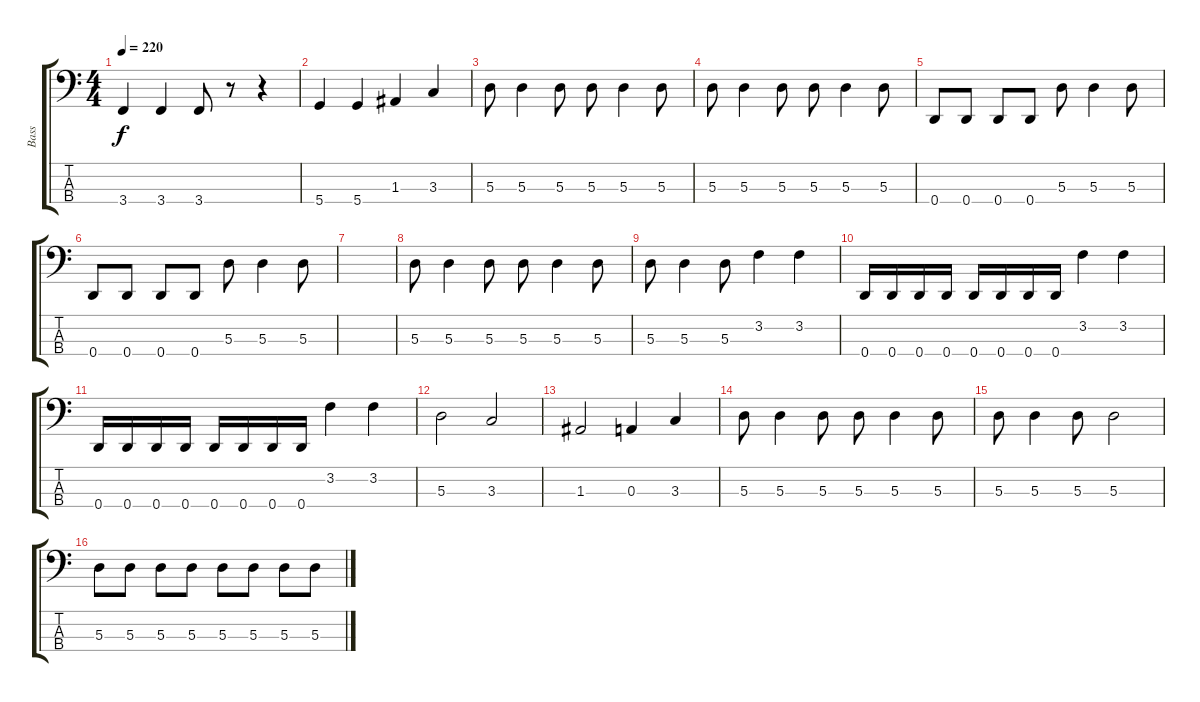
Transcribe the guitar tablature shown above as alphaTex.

\track ("Bass" "Bass") {instrument electricbasspick}
\staff {score tabs}
\tuning (G2 D2 A1 D1) {hide}
\ts (4 4)
\tempo 220
\clef f4
\ks c
3.4.4{dy f} 3.4.4 3.4.8 r.8 r.4 |
5.4.4 5.4.4 1.3.4 3.3.4 |
5.3.8 5.3.4 5.3.8 5.3.8 5.3.4 5.3.8 |
5.3.8 5.3.4 5.3.8 5.3.8 5.3.4 5.3.8 |
0.4.8 0.4.8 0.4.8 0.4.8 5.3.8 5.3.4 5.3.8 |
0.4.8 0.4.8 0.4.8 0.4.8 5.3.8 5.3.4 5.3.8 |
|
5.3.8 5.3.4 5.3.8 5.3.8 5.3.4 5.3.8 |
5.3.8 5.3.4 5.3.8 3.2.4 3.2.4 |
0.4.16 0.4.16 0.4.16 0.4.16 0.4.16 0.4.16 0.4.16 0.4.16 3.2.4 3.2.4 |
0.4.16 0.4.16 0.4.16 0.4.16 0.4.16 0.4.16 0.4.16 0.4.16 3.2.4 3.2.4 |
5.3.2 3.3.2 |
1.3.2 0.3.4 3.3.4 |
5.3.8 5.3.4 5.3.8 5.3.8 5.3.4 5.3.8 |
5.3.8 5.3.4 5.3.8 5.3.2 |
5.3.8 5.3.8 5.3.8 5.3.8 5.3.8 5.3.8 5.3.8 5.3.8
